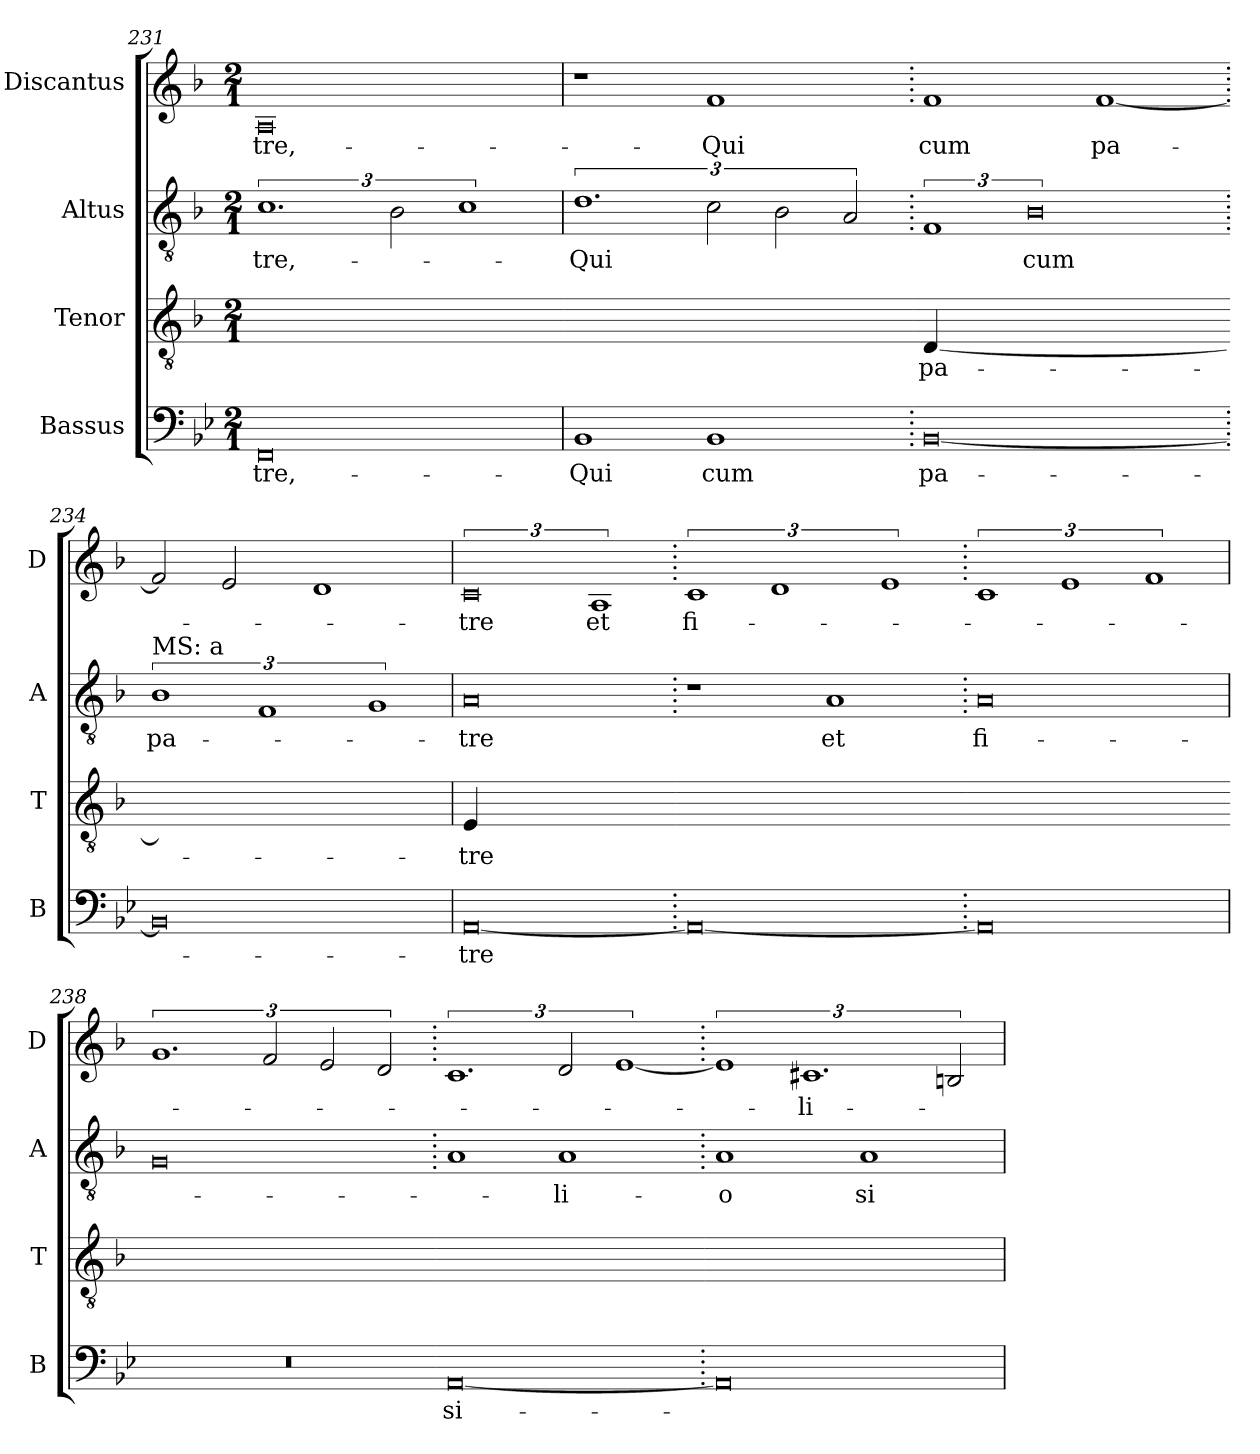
**kern	**text	**kern	**text	**kern	**text	**kern	**text
*part4	*part4	*part3	*part3	*part2	*part2	*part1	*part1
*staff4	*staff4	*staff3	*staff3	*staff2	*staff2	*staff1	*staff1
*I"Bassus	*	*I"Tenor	*	*I"Altus	*	*I"Discantus	*
*I'B	*	*I'T	*	*I'A	*	*I'D	*
*clefF4	*	*clefGv2	*	*clefGv2	*	*clefG2	*
*k[b-e-]	*	*k[b-]	*	*k[b-]	*	*k[b-]	*
*M2/1	*	*M2/1	*	*M2/1	*	*M2/1	*
=231	=231	=231	=231	=231	=231	=231	=231
!	!	!LO:N:vis=4	!	!	!	!	!
0FF	-tre,-	0Fyy_	.	3%2.c	-tre,-	0A	-tre,-
.	.	.	.	3B-	.	.	.
.	.	.	.	3%2c	.	.	.
=232	=232	=232-	=232	=232	=232	=232	=232
!	!	!LO:N:vis=4	!	!	!	!	!
1BB-	-Qui	0Fyy]	.	3%2.d	-Qui	1r	.
1BB-	cum	.	.	3c	.	1f	-Qui
.	.	.	.	3B-	.	.	.
.	.	.	.	3A	.	.	.
=233.	=233.	=233-	=233.	=233.	=233.	=233.	=233.
!	!	!LO:N:vis=4	!	!	!	!	!
[0BB-	pa-	[0D	pa-	3%2F	.	1f	cum
.	.	.	.	3%4B-	cum	.	.
.	.	.	.	.	.	[1f	pa-
=234.	=234.	=234-	=234.	=234.	=234.	=234.	=234.
!	!	!	!	!LO:TX:a:t=MS&colon; a	!	!	!
!	!	!LO:N:vis=4	!	!	!	!	!
0BB-]	.	0Dyy]	.	3%2B-	pa-	2f]	.
.	.	.	.	.	.	2e	.
.	.	.	.	3%2F	.	.	.
.	.	.	.	.	.	1d	.
.	.	.	.	3%2G	.	.	.
=235	=235	=235	=235	=235	=235	=235	=235
!	!	!LO:N:vis=4	!	!	!	!	!
[0AA	-tre	[y0E	-tre	0A	-tre	3%4c	-tre
.	.	.	.	.	.	3%2A	et
=236.	=236.	=236-	=236.	=236.	=236.	=236.	=236.
!	!	!LO:N:vis=4	!	!	!	!	!
0AA_	.	0Eyy_y	.	1r	.	3%2c	fi-
.	.	.	.	.	.	3%2d	.
.	.	.	.	1A	et	.	.
.	.	.	.	.	.	3%2e	.
=237.	=237.	=237-	=237.	=237.	=237.	=237.	=237.
!	!	!LO:N:vis=4	!	!	!	!	!
0AA]	.	0Eyy_y	.	0A	fi-	3%2c	.
.	.	.	.	.	.	3%2e	.
.	.	.	.	.	.	3%2f	.
=238	=238	=238-	=238	=238	=238	=238	=238
!	!	!LO:N:vis=4	!	!	!	!	!
0r	.	0Eyy_y	.	0G	.	3%2.g	.
.	.	.	.	.	.	3f	.
.	.	.	.	.	.	3e	.
.	.	.	.	.	.	3d	.
=239.	=239.	=239-	=239.	=239.	=239.	=239.	=239.
!	!	!LO:N:vis=4	!	!	!	!	!
[0AA	si-	0Eyy_	.	1A	.	3%2.c	.
.	.	.	.	1A	-li-	3d	.
.	.	.	.	.	.	[3%2e	.
=240.	=240.	=240-	=240.	=240.	=240.	=240.	=240.
!	!	!LO:N:vis=4	!	!	!	!	!
0AA]	.	0Eyy]	.	1A	-o	3%2e]	.
.	.	.	.	.	.	3%2.c#X	-li-
.	.	.	.	1A	si-	.	.
.	.	.	.	.	.	3Bn	.
=	=	=	=	=	=	=	=
*-	*-	*-	*-	*-	*-	*-	*-
